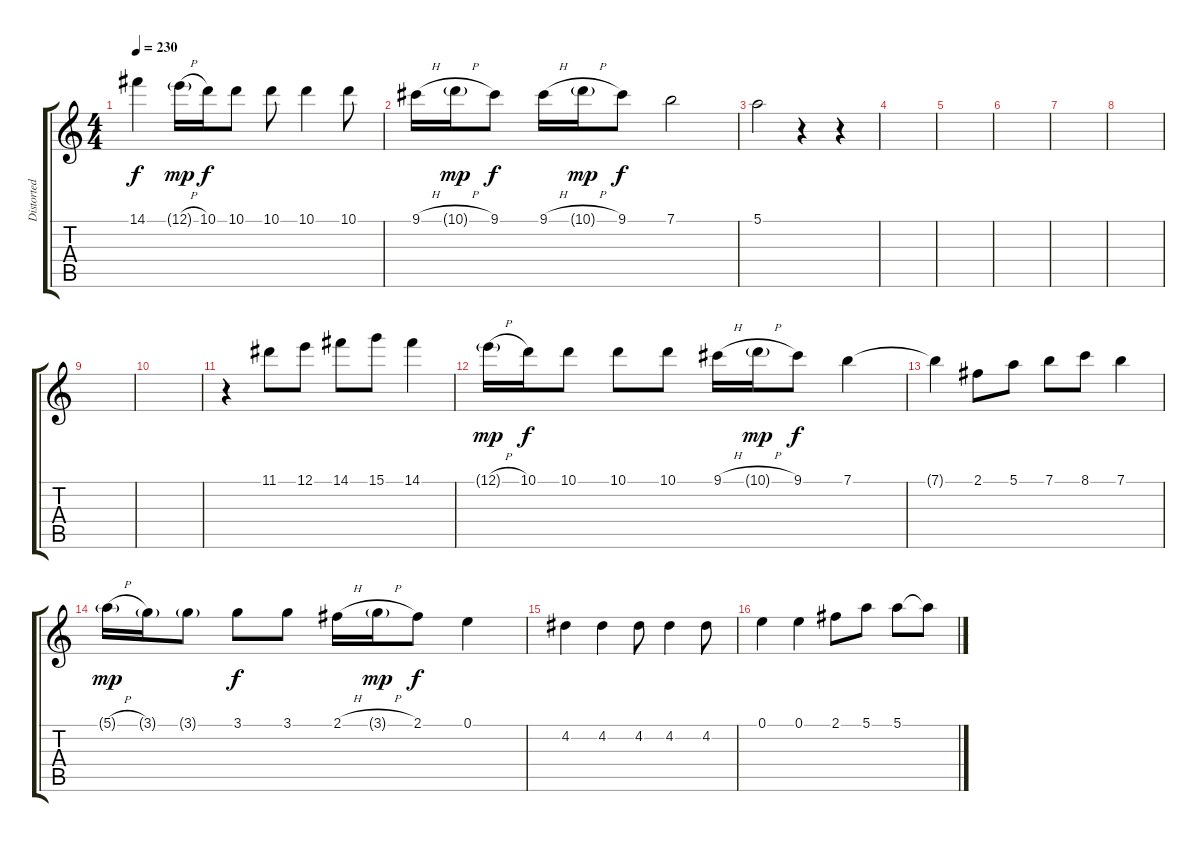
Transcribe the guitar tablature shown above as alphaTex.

\track ("Distorted lead" "Distorted ") {instrument distortionguitar}
\staff {score tabs}
\tuning (E4 B3 G3 D3 A2 E2) {hide}
\ts (4 4)
\tempo 230
\clef g2
\ks c
14.1{t}.4{dy f} 12.1{h g}.16{dy mp} 10.1.16{dy f} 10.1.8 10.1.8 10.1.4 10.1.8 |
9.1{h}.16 10.1{h g}.16{dy mp} 9.1.8{dy f} 9.1{h}.16 10.1{h g}.16{dy mp} 9.1.8{dy f} 7.1.2 |
5.1.2 r.4 r.4 |
|
|
|
|
|
|
|
r.4 11.1.8 12.1.8 14.1.8 15.1.8 14.1.4 |
12.1{h g}.16{dy mp} 10.1.16{dy f} 10.1.8 10.1.8 10.1.8 9.1{h}.16 10.1{h g}.16{dy mp} 9.1.8{dy f} 7.1.4 |
7.1{t}.4 2.1.8 5.1.8 7.1.8 8.1.8 7.1.4 |
5.1{h g}.16{dy mp} 3.1{g}.16 3.1{g}.8 3.1.8{dy f} 3.1.8 2.1{h}.16 3.1{h g}.16{dy mp} 2.1.8{dy f} 0.1.4 |
4.2.4 4.2.4 4.2.8 4.2.4 4.2.8 |
0.1.4 0.1.4 2.1.8 5.1.8 5.1.8 5.1{t}.8
